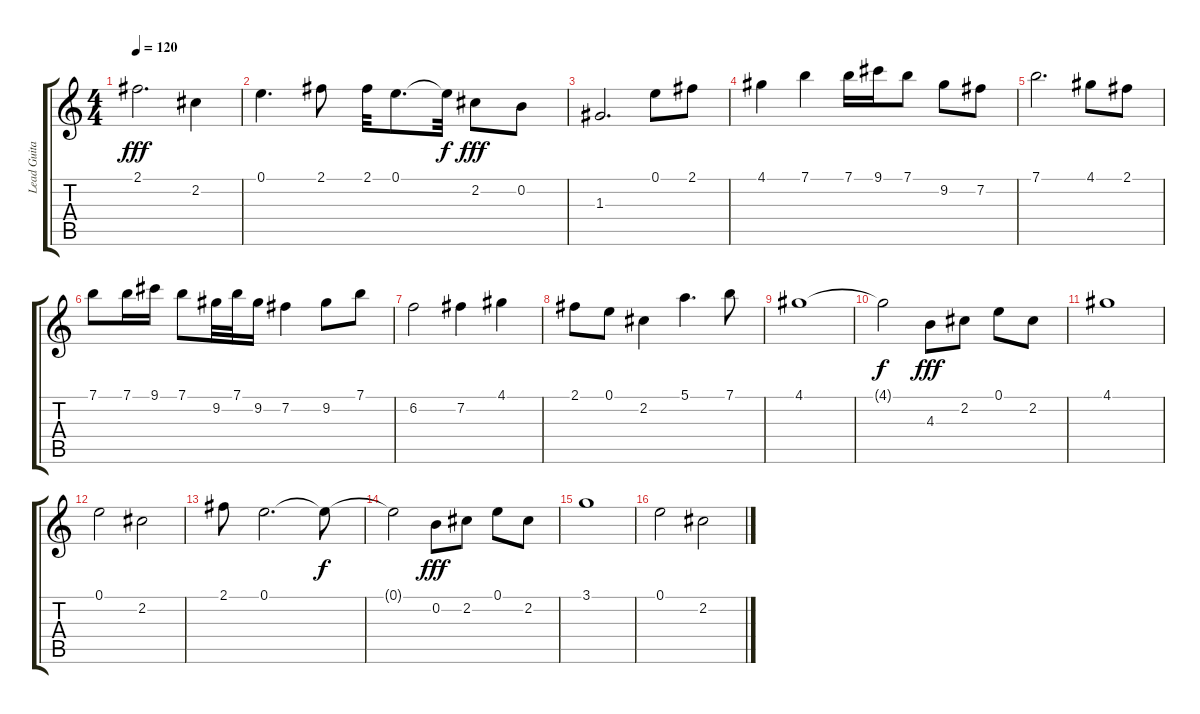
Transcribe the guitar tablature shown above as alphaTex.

\track ("Lead Guitar" "Lead Guita") {instrument acousticguitarsteel}
\staff {score tabs}
\tuning (E4 B3 G3 D3 A2 E2) {hide}
\ts (4 4)
\tempo 120
\clef g2
\ks c
2.1.2{d dy fff} 2.2.4 |
0.1.4{d} 2.1.8 2.1.32 0.1.8{d} 0.1{t}.32{dy f} 2.2.8{dy fff} 0.2.8 |
1.3.2{d} 0.1.8 2.1.8 |
4.1.4 7.1.4 7.1.16 9.1.16 7.1.8 9.2.8 7.2.8 |
7.1.2{d} 4.1.8 2.1.8 |
7.1.8 7.1.16 9.1.16 7.1.8 9.2.32 7.1.32 9.2.16 7.2.4 9.2.8 7.1.8 |
6.2.2 7.2.4 4.1.4 |
2.1.8 0.1.8 2.2.4{txt ""} 5.1.4{d} 7.1.8 |
4.1.1 |
4.1{t}.2{dy f} 4.3.8{dy fff} 2.2.8 0.1.8 2.2.8 |
4.1.1 |
0.1.2 2.2.2 |
2.1.8 0.1.2{d} 0.1{t}.8{dy f} |
0.1{t}.2 0.2.8{dy fff} 2.2.8 0.1.8 2.2.8 |
3.1.1 |
0.1.2 2.2.2
